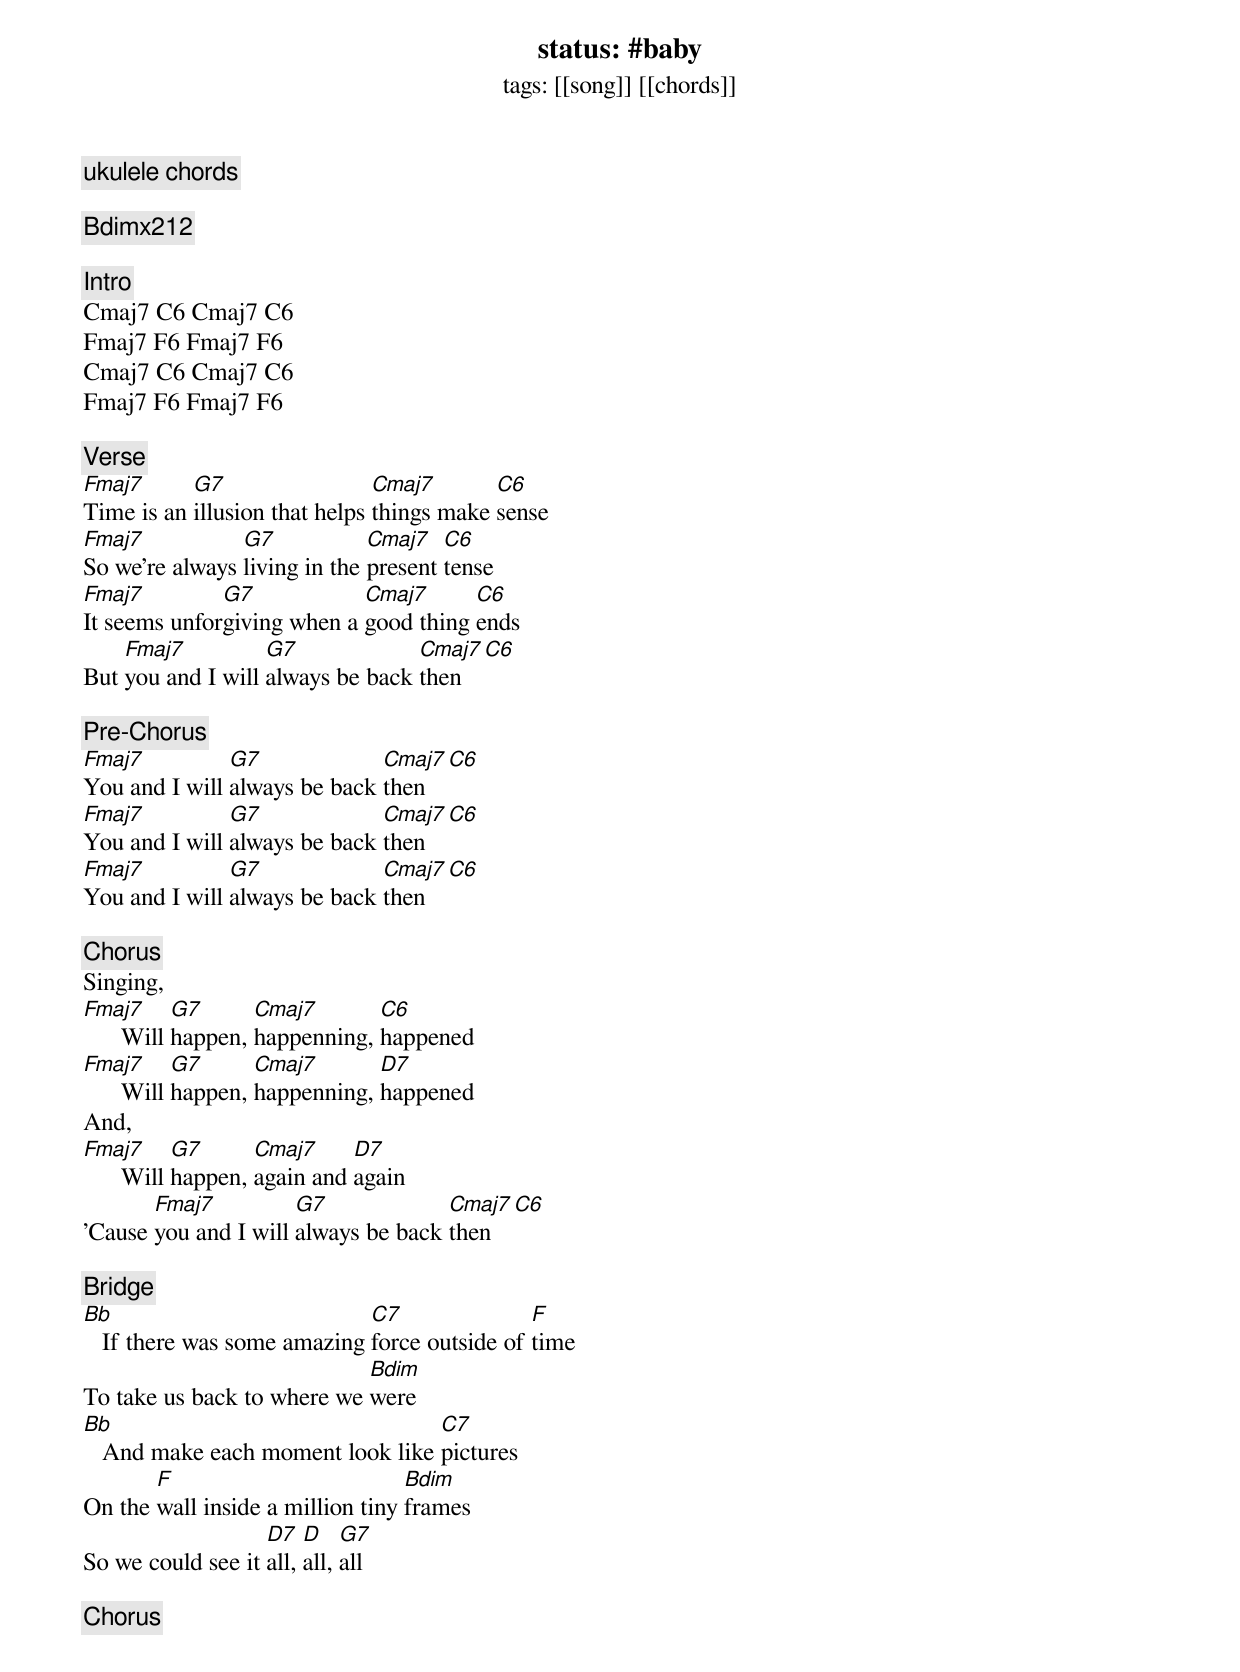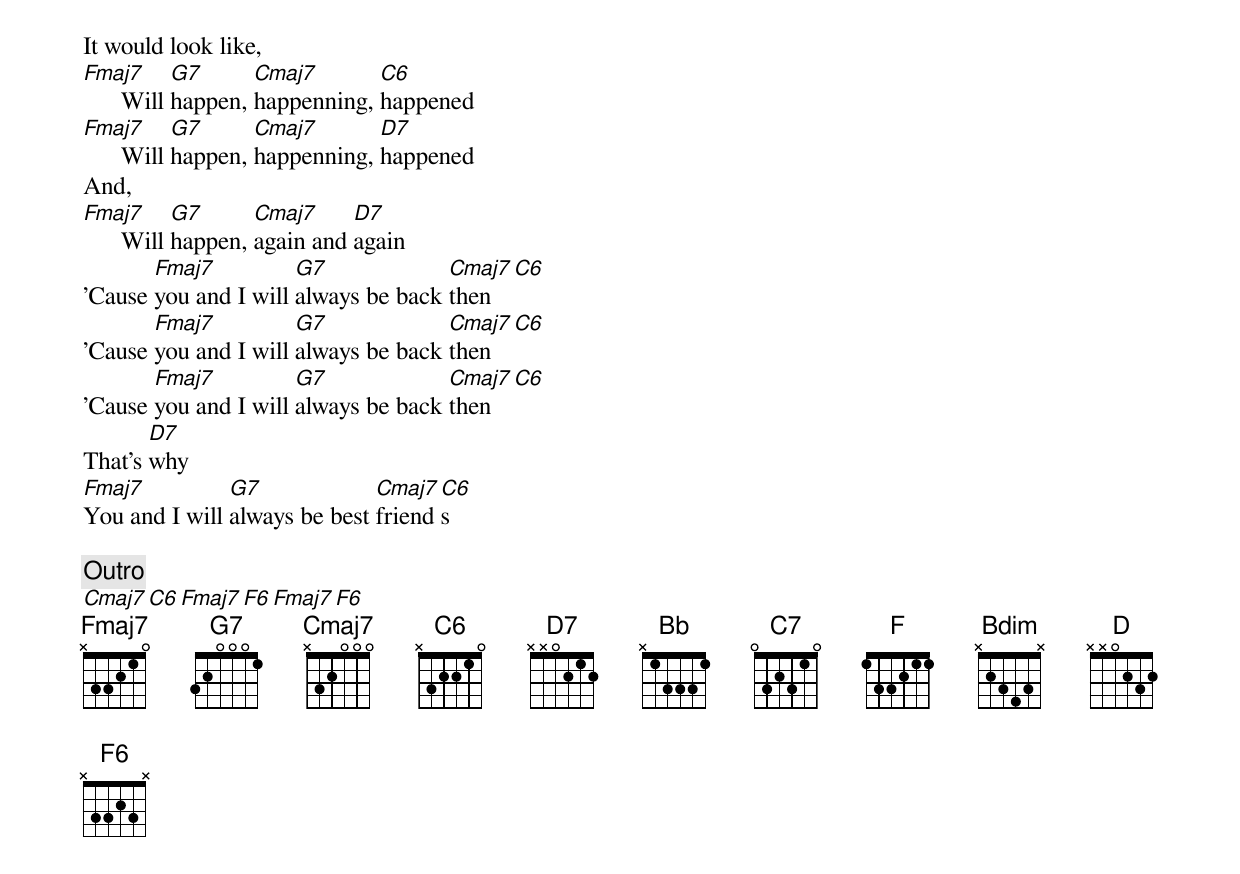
status: #baby
tags: [[song]] [[chords]]

ukulele chords

Bdim[x212]

[Intro]
Cmaj7 C6 Cmaj7 C6
Fmaj7 F6 Fmaj7 F6
Cmaj7 C6 Cmaj7 C6
Fmaj7 F6 Fmaj7 F6

[Verse]
Fmaj7      G7                  Cmaj7       C6
Time is an illusion that helps things make sense
Fmaj7           G7            Cmaj7   C6
So we're always living in the present tense
Fmaj7         G7            Cmaj7      C6
It seems unforgiving when a good thing ends
    Fmaj7          G7             Cmaj7 C6
But you and I will always be back then

[Pre-Chorus]
Fmaj7          G7             Cmaj7 C6
You and I will always be back then
Fmaj7          G7             Cmaj7 C6
You and I will always be back then
Fmaj7          G7             Cmaj7 C6
You and I will always be back then

[Chorus]
Singing,
Fmaj7      G7      Cmaj7       C6
      Will happen, happenning, happened
Fmaj7      G7      Cmaj7       D7
      Will happen, happenning, happened
And,
Fmaj7      G7      Cmaj7     D7
      Will happen, again and again
       Fmaj7          G7             Cmaj7 C6
'Cause you and I will always be back then

[Bridge]
Bb                           C7               F
   If there was some amazing force outside of time
                            Bdim
To take us back to where we were
Bb                                C7
   And make each moment look like pictures
       F                          Bdim
On the wall inside a million tiny frames
                   D7   D    G7
So we could see it all, all, all

[Chorus]
It would look like,
Fmaj7      G7      Cmaj7       C6
      Will happen, happenning, happened
Fmaj7      G7      Cmaj7       D7
      Will happen, happenning, happened
And,
Fmaj7      G7      Cmaj7     D7
      Will happen, again and again
       Fmaj7          G7             Cmaj7 C6
'Cause you and I will always be back then
       Fmaj7          G7             Cmaj7 C6
'Cause you and I will always be back then
       Fmaj7          G7             Cmaj7 C6
'Cause you and I will always be back then
       D7
That's why
Fmaj7          G7             Cmaj7 C6
You and I will always be best friends

[Outro]
Cmaj7 C6 Fmaj7 F6 Fmaj7 F6
